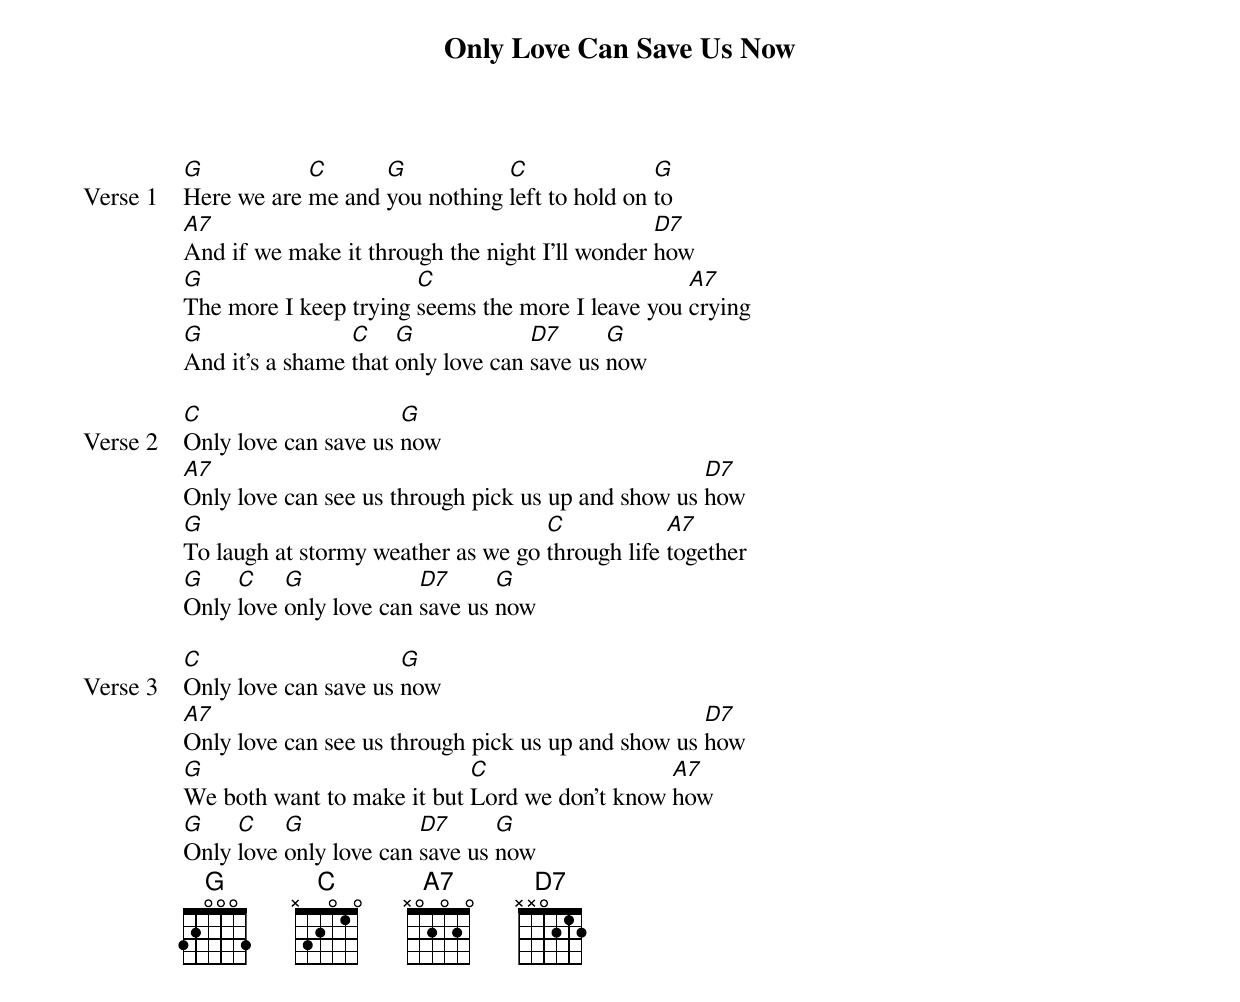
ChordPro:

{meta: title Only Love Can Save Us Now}
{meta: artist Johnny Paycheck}
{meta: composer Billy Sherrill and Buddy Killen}

{start_of_verse: Verse 1}
[G]Here we are [C]me and [G]you nothing [C]left to hold on [G]to
[A7]And if we make it through the night I'll wonder [D7]how
[G]The more I keep trying [C]seems the more I leave you [A7]crying
[G]And it's a shame [C]that [G]only love can [D7]save us [G]now
{end_of_verse}

{start_of_verse: Verse 2}
[C]Only love can save us [G]now
[A7]Only love can see us through pick us up and show us [D7]how
[G]To laugh at stormy weather as we go [C]through life [A7]together
[G]Only [C]love [G]only love can [D7]save us [G]now
{end_of_verse}

{start_of_verse: Verse 3}
[C]Only love can save us [G]now
[A7]Only love can see us through pick us up and show us [D7]how
[G]We both want to make it but [C]Lord we don't know [A7]how
[G]Only [C]love [G]only love can [D7]save us [G]now
{end_of_verse}
